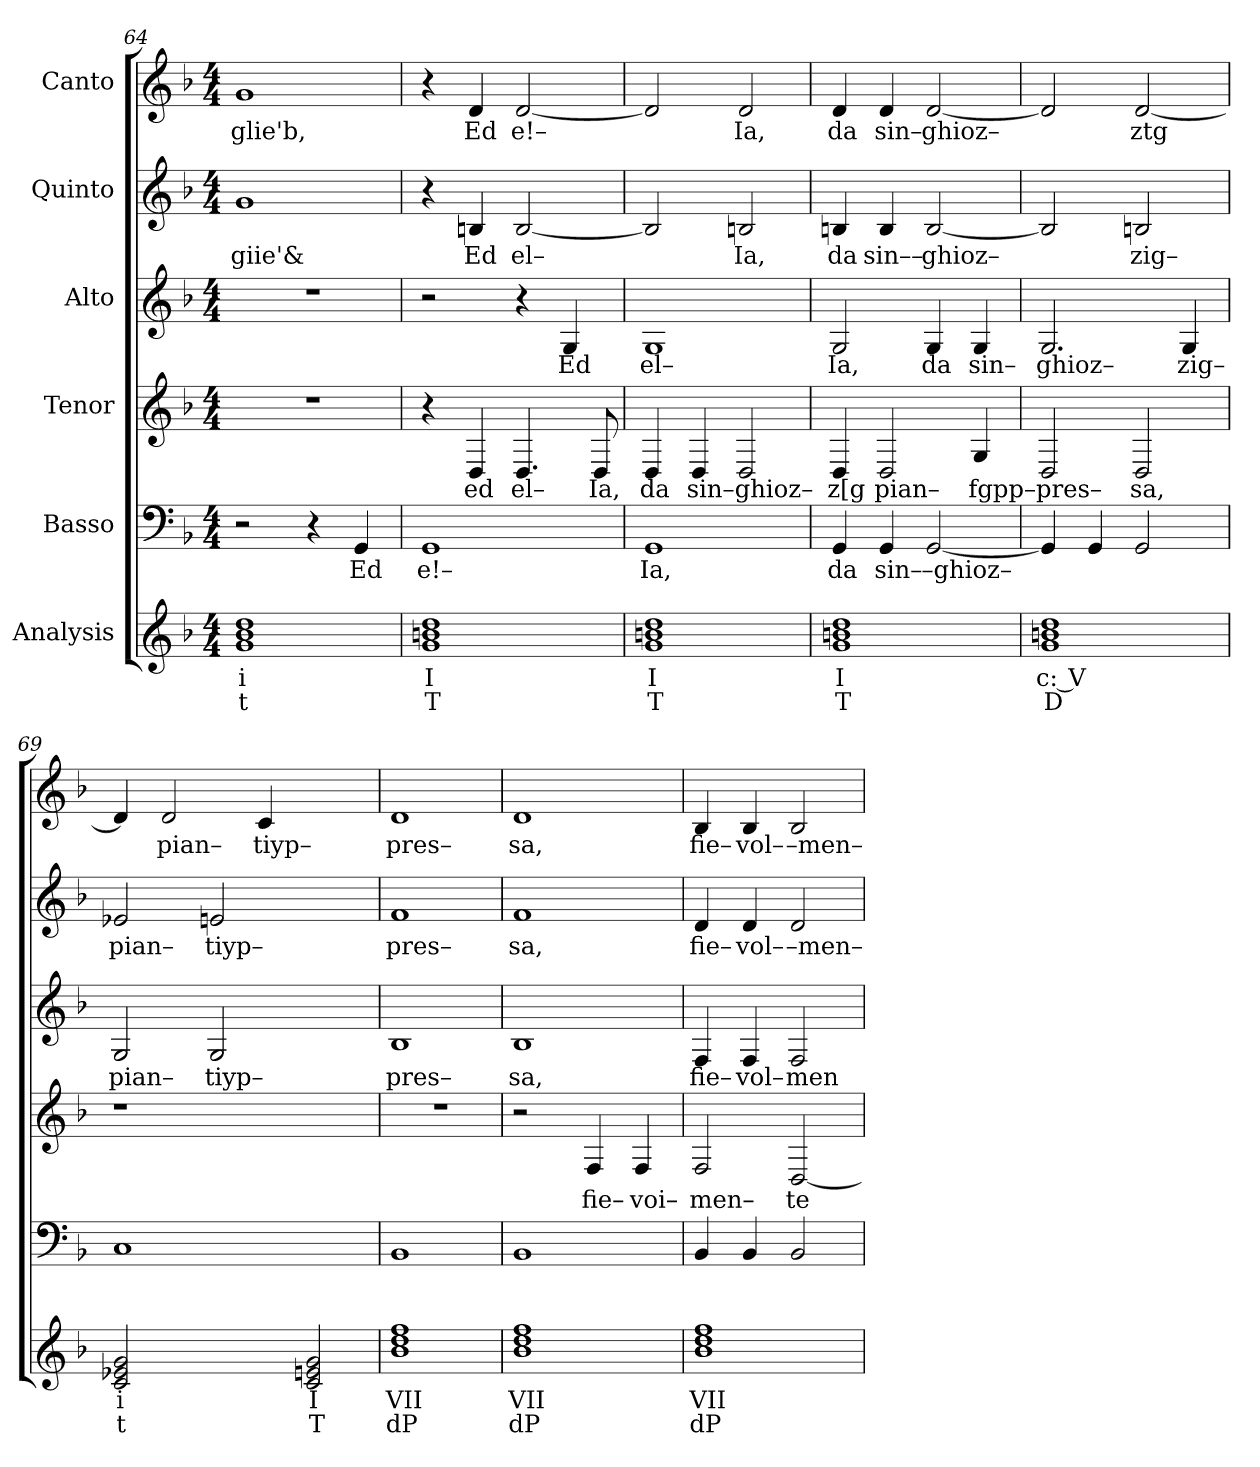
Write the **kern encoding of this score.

**kern	**text	**text	**kern	**text	**kern	**text	**kern	**text	**kern	**text	**kern	**text
*part6	*part6	*part6	*part5	*part5	*part4	*part4	*part3	*part3	*part2	*part2	*part1	*part1
*staff6	*staff6	*staff6	*staff5	*staff5	*staff4	*staff4	*staff3	*staff3	*staff2	*staff2	*staff1	*staff1
*I"Analysis	*	*	*I"Basso	*	*I"Tenor	*	*I"Alto	*	*I"Quinto	*	*I"Canto	*
*	*	*	*clefF4	*	*clefG2	*	*clefG2	*	*clefG2	*	*clefG2	*
*k[b-]	*	*	*k[b-]	*	*k[b-]	*	*k[b-]	*	*k[b-]	*	*k[b-]	*
*	*	*	*F:	*	*F:	*	*F:	*	*F:	*	*F:	*
*M4/4	*	*	*M4/4	*	*M4/4	*	*M4/4	*	*M4/4	*	*M4/4	*
=64	=64	=64	=64	=64	=64	=64	=64	=64	=64	=64	=64	=64
!	!	!	!	!	!	!	!	!	!	!LO:LY:b	!	!
!	!	!	!	!	!	!	!	!	!	!	!	!LO:LY:b
1g 1b- 1dd	i	t	2r	.	1r	.	1r	.	1g	giie'&	1g	glie'b,
.	.	.	4r	.	.	.	.	.	.	.	.	.
!	!	!	!	!LO:LY:b	!	!	!	!	!	!	!	!
.	.	.	4GG/	Ed	.	.	.	.	.	.	.	.
=65	=65	=65	=65	=65	=65	=65	=65	=65	=65	=65	=65	=65
!	!	!	!	!LO:LY:b	!	!	!	!	!	!	!	!
1g 1bn 1dd	I	T	1GG	e!–	4r	.	2r	.	4r	.	4r	.
!	!	!	!	!	!	!LO:LY:b	!	!	!	!	!	!
!	!	!	!	!	!	!	!	!	!	!LO:LY:b	!	!
!	!	!	!	!	!	!	!	!	!	!	!	!LO:LY:b
.	.	.	.	.	4D/	ed	.	.	4Bn/	Ed	4d/	Ed
!	!	!	!	!	!	!LO:LY:b	!	!	!	!	!	!
!	!	!	!	!	!	!	!	!	!	!LO:LY:b	!	!
!	!	!	!	!	!	!	!	!	!	!	!	!LO:LY:b
.	.	.	.	.	4.D/	el–	4r	.	[2B/	el–	[2d/	e!–
!	!	!	!	!	!	!	!	!LO:LY:b	!	!	!	!
.	.	.	.	.	.	.	4G/	Ed	.	.	.	.
!	!	!	!	!	!	!LO:LY:b	!	!	!	!	!	!
.	.	.	.	.	8D/	Ia,	.	.	.	.	.	.
=66	=66	=66	=66	=66	=66	=66	=66	=66	=66	=66	=66	=66
!	!	!	!	!LO:LY:b	!	!	!	!	!	!	!	!
!	!	!	!	!	!	!LO:LY:b	!	!	!	!	!	!
!	!	!	!	!	!	!	!	!LO:LY:b	!	!	!	!
1g 1bn 1dd	I	T	1GG	Ia,	4D/	da	1G	el–	2B/]	.	2d/]	.
!	!	!	!	!	!	!LO:LY:b	!	!	!	!	!	!
.	.	.	.	.	4D/	sin–ghioz–	.	.	.	.	.	.
!	!	!	!	!	!	!	!	!	!	!LO:LY:b	!	!
!	!	!	!	!	!	!	!	!	!	!	!	!LO:LY:b
.	.	.	.	.	2D/	.	.	.	2Bn/	Ia,	2d/	Ia,
=67	=67	=67	=67	=67	=67	=67	=67	=67	=67	=67	=67	=67
!	!	!	!	!LO:LY:b	!	!	!	!	!	!	!	!
!	!	!	!	!	!	!LO:LY:b	!	!	!	!	!	!
!	!	!	!	!	!	!	!	!LO:LY:b	!	!	!	!
!	!	!	!	!	!	!	!	!	!	!LO:LY:b	!	!
!	!	!	!	!	!	!	!	!	!	!	!	!LO:LY:b
1g 1bn 1dd	I	T	4GG/	da	4D/	z[g	2G/	Ia,	4Bn/	da	4d/	da
!	!	!	!	!LO:LY:b	!	!	!	!	!	!	!	!
!	!	!	!	!	!	!LO:LY:b	!	!	!	!	!	!
!	!	!	!	!	!	!	!	!	!	!LO:LY:b	!	!
!	!	!	!	!	!	!	!	!	!	!	!	!LO:LY:b
.	.	.	4GG/	sin–	2D/	pian–	.	.	4B/	sin––	4d/	sin–
!	!	!	!	!LO:LY:b	!	!	!	!	!	!	!	!
!	!	!	!	!	!	!	!	!LO:LY:b	!	!	!	!
!	!	!	!	!	!	!	!	!	!	!LO:LY:b	!	!
!	!	!	!	!	!	!	!	!	!	!	!	!LO:LY:b
.	.	.	[2GG/	–ghioz–	.	.	4G/	da	[2B/	ghioz–	[2d/	ghioz–
!	!	!	!	!	!	!LO:LY:b	!	!	!	!	!	!
!	!	!	!	!	!	!	!	!LO:LY:b	!	!	!	!
.	.	.	.	.	4G/	fgpp–	4G/	sin–	.	.	.	.
=68	=68	=68	=68	=68	=68	=68	=68	=68	=68	=68	=68	=68
!	!	!	!	!	!	!LO:LY:b	!	!	!	!	!	!
!	!	!	!	!	!	!	!	!LO:LY:b	!	!	!	!
1g 1bn 1dd	c: V	D	4GG/]	.	2D/	pres–	2.G/	ghioz–	2B/]	.	2d/]	.
.	.	.	4GG/	.	.	.	.	.	.	.	.	.
!	!	!	!	!	!	!LO:LY:b	!	!	!	!	!	!
!	!	!	!	!	!	!	!	!	!	!LO:LY:b	!	!
!	!	!	!	!	!	!	!	!	!	!	!	!LO:LY:b
.	.	.	2GG/	.	2D/	sa,	.	.	2Bn/	zig–	[2d/	ztg
!	!	!	!	!	!	!	!	!LO:LY:b	!	!	!	!
.	.	.	.	.	.	.	4G/	zig–	.	.	.	.
=69	=69	=69	=69	=69	=69	=69	=69	=69	=69	=69	=69	=69
!	!	!	!	!	!	!	!	!LO:LY:b	!	!	!	!
!	!	!	!	!	!	!	!	!	!	!LO:LY:b	!	!
2c 2e-X 2g	i	t	1C	.	1r	.	2G/	pian–	2e-X/	pian–	4d/]	.
!	!	!	!	!	!	!	!	!	!	!	!	!LO:LY:b
.	.	.	.	.	.	.	.	.	.	.	2d/	pian–
!	!	!	!	!	!	!	!	!LO:LY:b	!	!	!	!
!	!	!	!	!	!	!	!	!	!	!LO:LY:b	!	!
2ryy	.	.	.	.	.	.	2G/	tiyp–	2en/	tiyp–	.	.
!	!	!	!	!	!	!	!	!	!	!	!	!LO:LY:b
.	.	.	.	.	.	.	.	.	.	.	4c/	tiyp–
2c 2en 2g	I	T	2ryy	.	2ryy	.	2ryy	.	2ryy	.	2ryy	.
=70	=70	=70	=70	=70	=70	=70	=70	=70	=70	=70	=70	=70
!	!	!	!	!	!	!	!	!LO:LY:b	!	!	!	!
!	!	!	!	!	!	!	!	!	!	!LO:LY:b	!	!
!	!	!	!	!	!	!	!	!	!	!	!	!LO:LY:b
1b- 1dd 1ff	VII	dP	1BB-	.	1r	.	1B-	pres–	1f	pres–	1d	pres–
=71	=71	=71	=71	=71	=71	=71	=71	=71	=71	=71	=71	=71
!	!	!	!	!	!	!	!	!LO:LY:b	!	!	!	!
!	!	!	!	!	!	!	!	!	!	!LO:LY:b	!	!
!	!	!	!	!	!	!	!	!	!	!	!	!LO:LY:b
1b- 1dd 1ff	VII	dP	1BB-	.	2r	.	1B-	sa,	1f	sa,	1d	sa,
!	!	!	!	!	!	!LO:LY:b	!	!	!	!	!	!
.	.	.	.	.	4F/	fie–	.	.	.	.	.	.
!	!	!	!	!	!	!LO:LY:b	!	!	!	!	!	!
.	.	.	.	.	4F/	voi–	.	.	.	.	.	.
=72	=72	=72	=72	=72	=72	=72	=72	=72	=72	=72	=72	=72
!	!	!	!	!	!	!LO:LY:b	!	!	!	!	!	!
!	!	!	!	!	!	!	!	!LO:LY:b	!	!	!	!
!	!	!	!	!	!	!	!	!	!	!LO:LY:b	!	!
!	!	!	!	!	!	!	!	!	!	!	!	!LO:LY:b
1b- 1dd 1ff	VII	dP	4BB-/	.	2F/	men–	4F/	fie–	4d/	fie–	4B-/	fie–
!	!	!	!	!	!	!	!	!LO:LY:b	!	!	!	!
!	!	!	!	!	!	!	!	!	!	!LO:LY:b	!	!
!	!	!	!	!	!	!	!	!	!	!	!	!LO:LY:b
.	.	.	4BB-/	.	.	.	4F/	vol–	4d/	vol–	4B-/	vol–
!	!	!	!	!	!	!LO:LY:b	!	!	!	!	!	!
!	!	!	!	!	!	!	!	!LO:LY:b	!	!	!	!
!	!	!	!	!	!	!	!	!	!	!LO:LY:b	!	!
!	!	!	!	!	!	!	!	!	!	!	!	!LO:LY:b
.	.	.	2BB-/	.	[2D/	te	2F/	men	2d/	–men–	2B-/	–men–
=	=	=	=	=	=	=	=	=	=	=	=	=
*-	*-	*-	*-	*-	*-	*-	*-	*-	*-	*-	*-	*-
